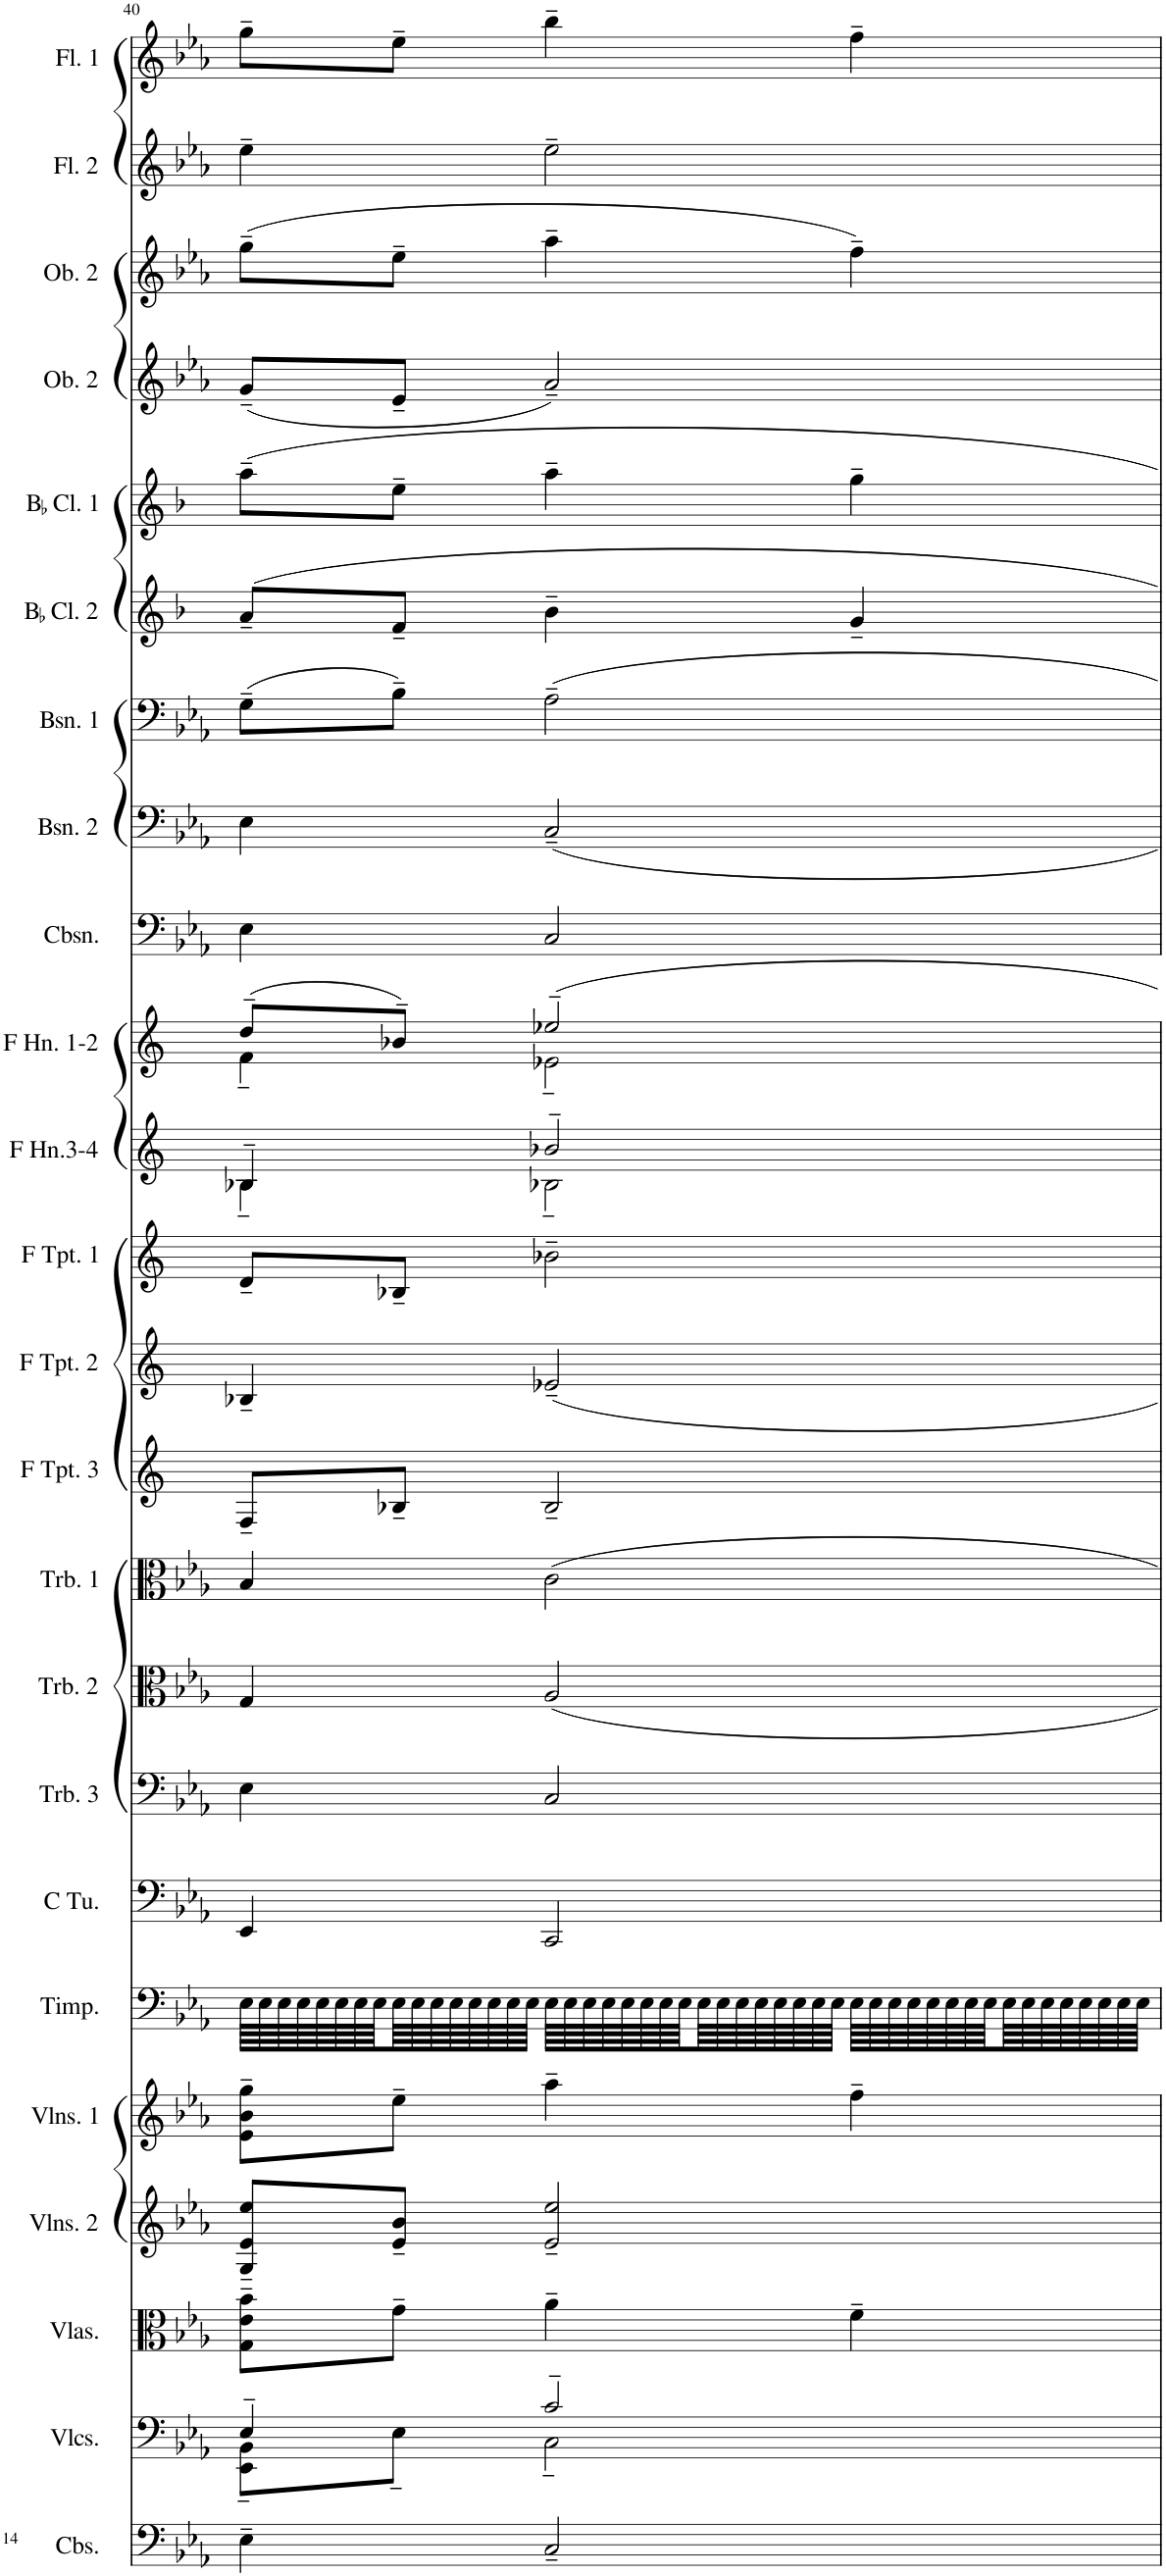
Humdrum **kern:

**kern	**kern	**kern	**kern	**kern	**kern	**kern	**kern	**kern	**kern	**kern	**kern	**kern	**kern	**kern	**kern	**kern	**kern	**kern	**kern	**kern	**kern	**kern	**kern
*part24	*part23	*part22	*part21	*part20	*part19	*part18	*part17	*part16	*part15	*part14	*part13	*part12	*part11	*part10	*part9	*part8	*part7	*part6	*part5	*part4	*part3	*part2	*part1
*staff24	*staff23	*staff22	*staff21	*staff20	*staff19	*staff18	*staff17	*staff16	*staff15	*staff14	*staff13	*staff12	*staff11	*staff10	*staff9	*staff8	*staff7	*staff6	*staff5	*staff4	*staff3	*staff2	*staff1
*I"Contrabasses	*I"Violoncellos	*I"Violas	*I"Violins 2	*I"Violins 1	*I"Timpani	*I"C Tuba	*I"Trombone 3	*I"Trombone 2	*I"Trombone 1	*I"F Trumpet 3	*I"F Trumpet 2	*I"F Trumpet 1	*I"F Horns 3-4	*I"F Horns 1-2	*I"Contrabasson	*I"Bassoon 2	*I"Bassoon 1	*I"BaccidentalFlat Clarinet 2	*I"BaccidentalFlat Clarinet 1	*I"Oboe 2	*I"Oboe 1	*I"Flute 2	*I"Flute 1
*I'Cbs.	*I'Vlcs.	*I'Vlas.	*I'Vlns. 2	*I'Vlns. 1	*I'Timp.	*I'C Tu.	*I'Trb. 3	*I'Trb. 2	*I'Trb. 1	*I'F Tpt. 3	*I'F Tpt. 2	*I'F Tpt. 1	*I'F Hn.3-4	*I'F Hn. 1-2	*I'Cbsn.	*I'Bsn. 2	*I'Bsn. 1	*I'BaccidentalFlat Cl. 2	*I'BaccidentalFlat Cl. 1	*I'Ob. 2	*I'Ob. 2	*I'Fl. 2	*I'Fl. 1
!!LO:PB:g=z
*clefF4	*clefF4	*clefC3	*clefG2	*clefG2	*clefF4	*clefF4	*clefF4	*clefC3	*clefC3	*clefG2	*clefG2	*clefG2	*clefG2	*clefG2	*clefF4	*clefF4	*clefF4	*clefG2	*clefG2	*clefG2	*clefG2	*clefG2	*clefG2
*Trd7c12	*	*	*	*	*	*	*	*	*	*Trd-3c-5	*Trd-3c-5	*Trd-3c-5	*Trd4c7	*Trd4c7	*Trd7c12	*	*	*Trd1c2	*Trd1c2	*	*	*	*
*k[b-e-a-]	*k[b-e-a-]	*k[b-e-a-]	*k[b-e-a-]	*k[b-e-a-]	*k[b-e-a-]	*k[b-e-a-]	*k[b-e-a-]	*k[b-e-a-]	*k[b-e-a-]	*k[]	*k[]	*k[]	*k[]	*k[]	*k[b-e-a-]	*k[b-e-a-]	*k[b-e-a-]	*k[b-]	*k[b-]	*k[b-e-a-]	*k[b-e-a-]	*k[b-e-a-]	*k[b-e-a-]
*M3/4	*M3/4	*M3/4	*M3/4	*M3/4	*M3/4	*M3/4	*M3/4	*M3/4	*M3/4	*M3/4	*M3/4	*M3/4	*M3/4	*M3/4	*M3/4	*M3/4	*M3/4	*M3/4	*M3/4	*M3/4	*M3/4	*M3/4	*M3/4
=40	=40	=40	=40	=40	=40	=40	=40	=40	=40	=40	=40	=40	=40	=40	=40	=40	=40	=40	=40	=40	=40	=40	=40
*	*^	*	*	*	*	*	*	*	*	*	*	*	*^	*^	*	*	*	*	*	*	*	*	*
4E-~\	4E-~/	8EE-\~ 8BB-\~L	8G\~ 8e-\~ 8b-\~L	8G/~ 8e-/~ 8ee-/~L	8e-\~ 8b-\~ 8gg\~L	64E-\LLLL	4EE-/	4E-\	4G/	4B-/	8F~/L	4B-X~/	8d~/L	4B-X~/	4B-~\	(8dd~/L	4f~\	4E-\	4E-\	(8G~\L	8a~/L	8aa~\L	(8g~/L	(8gg~\L	4ee-~\	8gg~\L
.	.	.	.	.	.	64E-\	.	.	.	.	.	.	.	.	.	.	.	.	.	.	.	.	.	.	.	.
.	.	.	.	.	.	64E-\	.	.	.	.	.	.	.	.	.	.	.	.	.	.	.	.	.	.	.	.
.	.	.	.	.	.	64E-\	.	.	.	.	.	.	.	.	.	.	.	.	.	.	.	.	.	.	.	.
.	.	.	.	.	.	64E-\	.	.	.	.	.	.	.	.	.	.	.	.	.	.	.	.	.	.	.	.
.	.	.	.	.	.	64E-\	.	.	.	.	.	.	.	.	.	.	.	.	.	.	.	.	.	.	.	.
.	.	.	.	.	.	64E-\	.	.	.	.	.	.	.	.	.	.	.	.	.	.	.	.	.	.	.	.
.	.	.	.	.	.	64E-\	.	.	.	.	.	.	.	.	.	.	.	.	.	.	.	.	.	.	.	.
.	.	8E-~\J	8g~\J	8e-/~ 8b-/~J	8ee-~\J	64E-\	.	.	.	.	8B-X~/J	.	8B-X~/J	.	.	8b-X~/J)	.	.	.	8B-~\J)	8f~/J	8ee~\J	8e-~/J	8ee-~\J	.	8ee-~\J
.	.	.	.	.	.	64E-\	.	.	.	.	.	.	.	.	.	.	.	.	.	.	.	.	.	.	.	.
.	.	.	.	.	.	64E-\	.	.	.	.	.	.	.	.	.	.	.	.	.	.	.	.	.	.	.	.
.	.	.	.	.	.	64E-\	.	.	.	.	.	.	.	.	.	.	.	.	.	.	.	.	.	.	.	.
.	.	.	.	.	.	64E-\	.	.	.	.	.	.	.	.	.	.	.	.	.	.	.	.	.	.	.	.
.	.	.	.	.	.	64E-\	.	.	.	.	.	.	.	.	.	.	.	.	.	.	.	.	.	.	.	.
.	.	.	.	.	.	64E-\	.	.	.	.	.	.	.	.	.	.	.	.	.	.	.	.	.	.	.	.
.	.	.	.	.	.	64E-\JJJJ	.	.	.	.	.	.	.	.	.	.	.	.	.	.	.	.	.	.	.	.
2C~/	2C~\	2c~/	4a-~\	2e-/~ 2ee-/~	4aa-~\	64E-\LLLL	2CC/	2C/	2A-/	2c\	2B-~/	2e-X~/	2b-X~\	2b-X~/	2B-X~\	2ee-X~/	2e-X~\	2C/	2C~/	2A-~\	4b-~\	4aa~\	2a-~/)	4aa-~\	2ee-~\	4bb-~\
.	.	.	.	.	.	64E-\	.	.	.	.	.	.	.	.	.	.	.	.	.	.	.	.	.	.	.	.
.	.	.	.	.	.	64E-\	.	.	.	.	.	.	.	.	.	.	.	.	.	.	.	.	.	.	.	.
.	.	.	.	.	.	64E-\	.	.	.	.	.	.	.	.	.	.	.	.	.	.	.	.	.	.	.	.
.	.	.	.	.	.	64E-\	.	.	.	.	.	.	.	.	.	.	.	.	.	.	.	.	.	.	.	.
.	.	.	.	.	.	64E-\	.	.	.	.	.	.	.	.	.	.	.	.	.	.	.	.	.	.	.	.
.	.	.	.	.	.	64E-\	.	.	.	.	.	.	.	.	.	.	.	.	.	.	.	.	.	.	.	.
.	.	.	.	.	.	64E-\	.	.	.	.	.	.	.	.	.	.	.	.	.	.	.	.	.	.	.	.
.	.	.	.	.	.	64E-\	.	.	.	.	.	.	.	.	.	.	.	.	.	.	.	.	.	.	.	.
.	.	.	.	.	.	64E-\	.	.	.	.	.	.	.	.	.	.	.	.	.	.	.	.	.	.	.	.
.	.	.	.	.	.	64E-\	.	.	.	.	.	.	.	.	.	.	.	.	.	.	.	.	.	.	.	.
.	.	.	.	.	.	64E-\	.	.	.	.	.	.	.	.	.	.	.	.	.	.	.	.	.	.	.	.
.	.	.	.	.	.	64E-\	.	.	.	.	.	.	.	.	.	.	.	.	.	.	.	.	.	.	.	.
.	.	.	.	.	.	64E-\	.	.	.	.	.	.	.	.	.	.	.	.	.	.	.	.	.	.	.	.
.	.	.	.	.	.	64E-\	.	.	.	.	.	.	.	.	.	.	.	.	.	.	.	.	.	.	.	.
.	.	.	.	.	.	64E-\JJJJ	.	.	.	.	.	.	.	.	.	.	.	.	.	.	.	.	.	.	.	.
.	.	.	4f~\	.	4ff~\	64E-\LLLL	.	.	.	.	.	.	.	.	.	.	.	.	.	.	4g~/	4gg~\	.	4ff~\)	.	4ff~\
.	.	.	.	.	.	64E-\	.	.	.	.	.	.	.	.	.	.	.	.	.	.	.	.	.	.	.	.
.	.	.	.	.	.	64E-\	.	.	.	.	.	.	.	.	.	.	.	.	.	.	.	.	.	.	.	.
.	.	.	.	.	.	64E-\	.	.	.	.	.	.	.	.	.	.	.	.	.	.	.	.	.	.	.	.
.	.	.	.	.	.	64E-\	.	.	.	.	.	.	.	.	.	.	.	.	.	.	.	.	.	.	.	.
.	.	.	.	.	.	64E-\	.	.	.	.	.	.	.	.	.	.	.	.	.	.	.	.	.	.	.	.
.	.	.	.	.	.	64E-\	.	.	.	.	.	.	.	.	.	.	.	.	.	.	.	.	.	.	.	.
.	.	.	.	.	.	64E-\	.	.	.	.	.	.	.	.	.	.	.	.	.	.	.	.	.	.	.	.
.	.	.	.	.	.	64E-\	.	.	.	.	.	.	.	.	.	.	.	.	.	.	.	.	.	.	.	.
.	.	.	.	.	.	64E-\	.	.	.	.	.	.	.	.	.	.	.	.	.	.	.	.	.	.	.	.
.	.	.	.	.	.	64E-\	.	.	.	.	.	.	.	.	.	.	.	.	.	.	.	.	.	.	.	.
.	.	.	.	.	.	64E-\	.	.	.	.	.	.	.	.	.	.	.	.	.	.	.	.	.	.	.	.
.	.	.	.	.	.	64E-\	.	.	.	.	.	.	.	.	.	.	.	.	.	.	.	.	.	.	.	.
.	.	.	.	.	.	64E-\	.	.	.	.	.	.	.	.	.	.	.	.	.	.	.	.	.	.	.	.
.	.	.	.	.	.	64E-\	.	.	.	.	.	.	.	.	.	.	.	.	.	.	.	.	.	.	.	.
.	.	.	.	.	.	64E-\JJJJ	.	.	.	.	.	.	.	.	.	.	.	.	.	.	.	.	.	.	.	.
*	*	*	*	*	*	*	*	*	*	*	*	*	*	*v	*v	*	*	*	*	*	*	*	*	*	*	*
*	*v	*v	*	*	*	*	*	*	*	*	*	*	*	*	*v	*v	*	*	*	*	*	*	*	*	*
=	=	=	=	=	=	=	=	=	=	=	=	=	=	=	=	=	=	=	=	=	=	=	=
*-	*-	*-	*-	*-	*-	*-	*-	*-	*-	*-	*-	*-	*-	*-	*-	*-	*-	*-	*-	*-	*-	*-	*-
